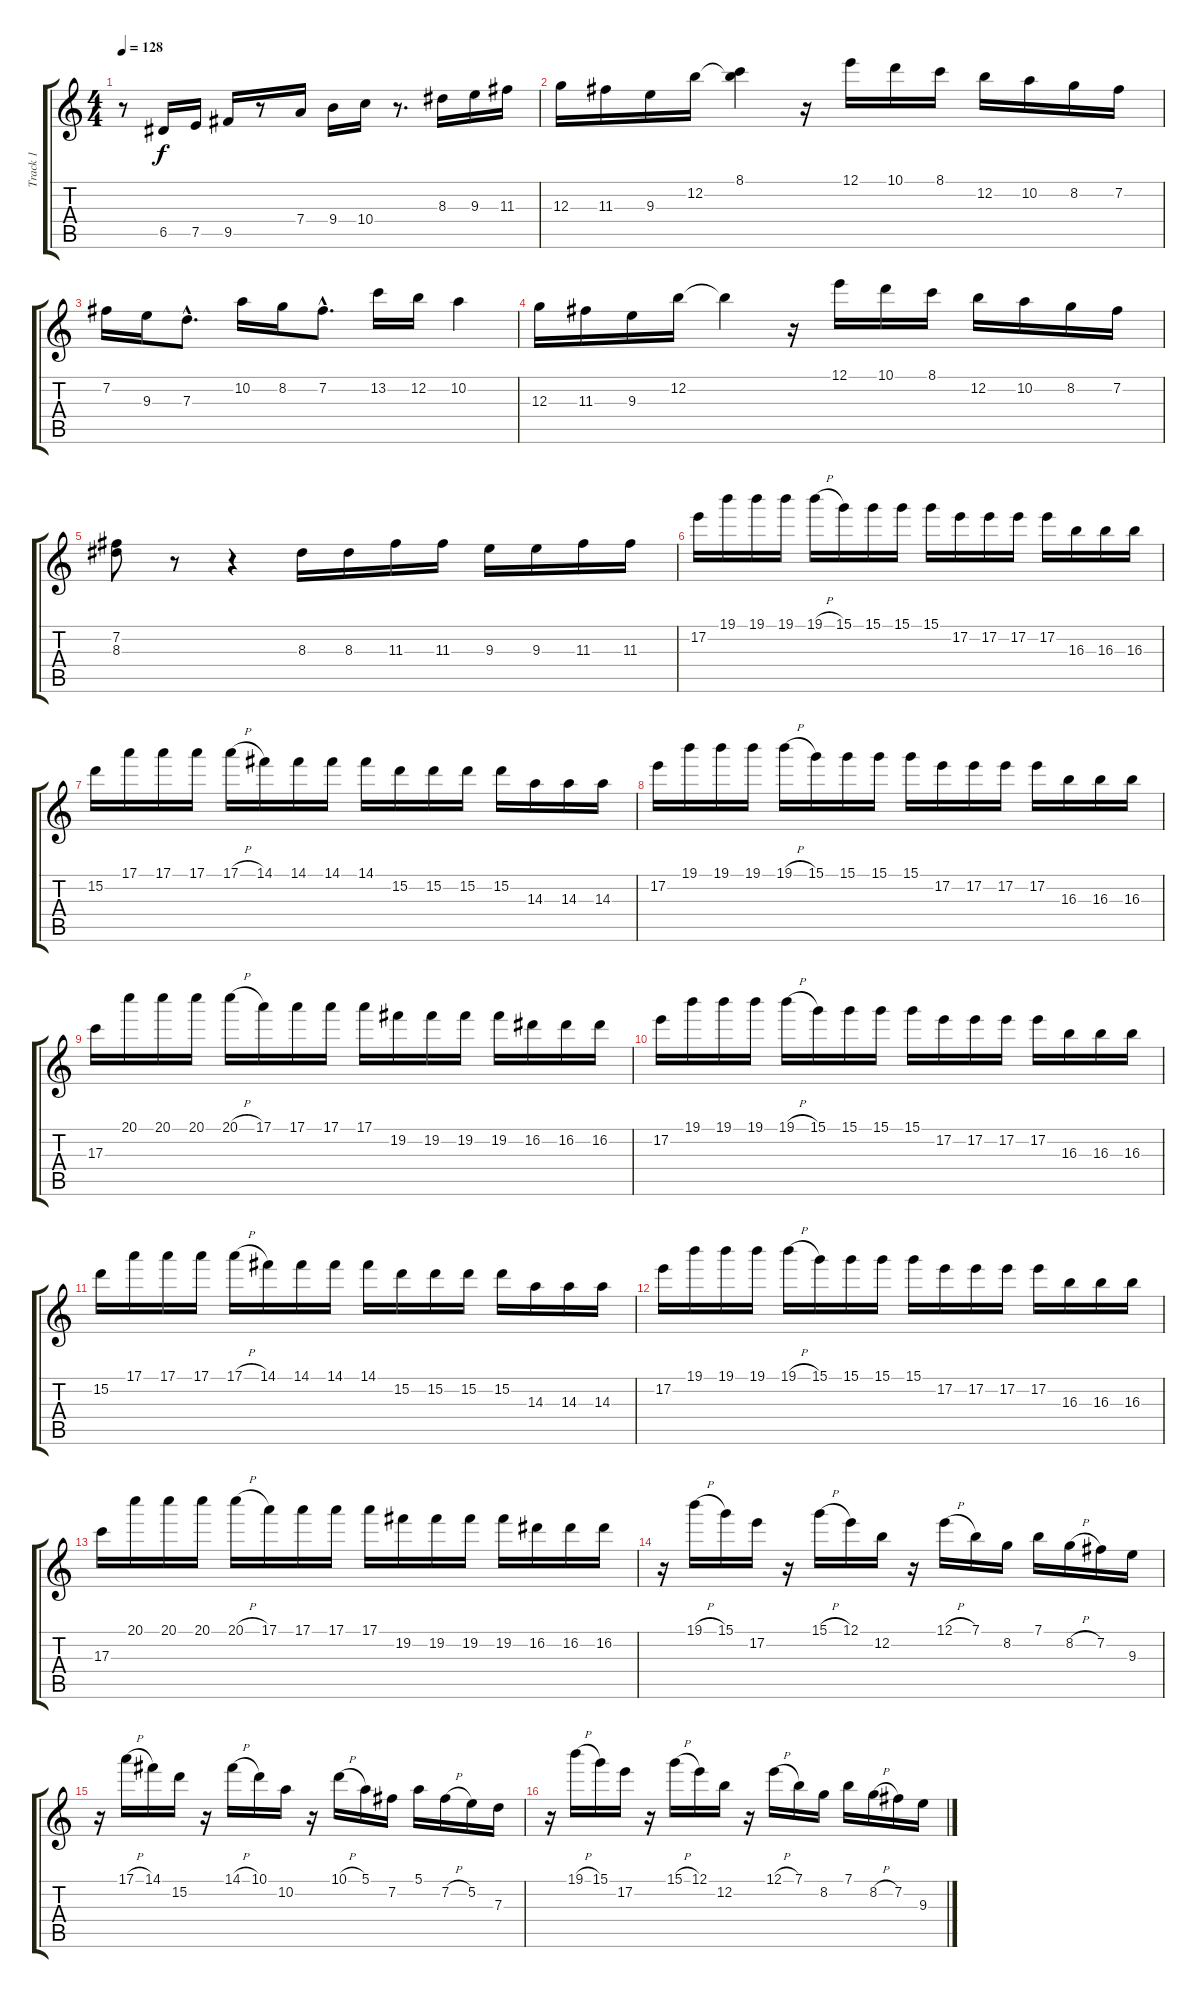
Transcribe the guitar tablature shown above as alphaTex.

\track ("Track 1" "Track 1") {instrument overdrivenguitar}
\staff {score tabs}
\tuning (E4 B3 G3 D3 A2 E2) {hide}
\ts (4 4)
\tempo 128
\clef g2
\ks c
r.8{dy f} 6.5.16 7.5.16 9.5.16 r.8 7.4.16 9.4.16 10.4.16 r.8{d} 8.3.16 9.3.16 11.3.16 |
12.3.16 11.3.16 9.3.16 12.2.16 (8.1{t} 12.2{t}).4 r.16 12.1.16 10.1.16 8.1.16 12.2.16 10.2.16 8.2.16 7.2.16 |
7.2.16 9.3.16 7.3{hac}.8{d} 10.2.16 8.2.16 7.2{hac}.8{d} 13.2.16 12.2.16 10.2.4 |
12.3.16 11.3.16 9.3.16 12.2.16 12.2{t}.4 r.16 12.1.16 10.1.16 8.1.16 12.2.16 10.2.16 8.2.16 7.2.16 |
(7.2 8.3).8 r.8 r.4 8.3.16 8.3.16 11.3.16 11.3.16 9.3.16 9.3.16 11.3.16 11.3.16 |
17.2.16 19.1.16 19.1.16 19.1.16 19.1{h}.16 15.1.16 15.1.16 15.1.16 15.1.16 17.2.16 17.2.16 17.2.16 17.2.16 16.3.16 16.3.16 16.3.16 |
15.2.16 17.1.16 17.1.16 17.1.16 17.1{h}.16 14.1.16 14.1.16 14.1.16 14.1.16 15.2.16 15.2.16 15.2.16 15.2.16 14.3.16 14.3.16 14.3.16 |
17.2.16 19.1.16 19.1.16 19.1.16 19.1{h}.16 15.1.16 15.1.16 15.1.16 15.1.16 17.2.16 17.2.16 17.2.16 17.2.16 16.3.16 16.3.16 16.3.16 |
17.3.16 20.1.16 20.1.16 20.1.16 20.1{h}.16 17.1.16 17.1.16 17.1.16 17.1.16 19.2.16 19.2.16 19.2.16 19.2.16 16.2.16 16.2.16 16.2.16 |
17.2.16 19.1.16 19.1.16 19.1.16 19.1{h}.16 15.1.16 15.1.16 15.1.16 15.1.16 17.2.16 17.2.16 17.2.16 17.2.16 16.3.16 16.3.16 16.3.16 |
15.2.16 17.1.16 17.1.16 17.1.16 17.1{h}.16 14.1.16 14.1.16 14.1.16 14.1.16 15.2.16 15.2.16 15.2.16 15.2.16 14.3.16 14.3.16 14.3.16 |
17.2.16 19.1.16 19.1.16 19.1.16 19.1{h}.16 15.1.16 15.1.16 15.1.16 15.1.16 17.2.16 17.2.16 17.2.16 17.2.16 16.3.16 16.3.16 16.3.16 |
17.3.16 20.1.16 20.1.16 20.1.16 20.1{h}.16 17.1.16 17.1.16 17.1.16 17.1.16 19.2.16 19.2.16 19.2.16 19.2.16 16.2.16 16.2.16 16.2.16 |
r.16 19.1{h}.16 15.1.16 17.2.16 r.16 15.1{h}.16 12.1.16 12.2.16 r.16 12.1{h}.16 7.1.16 8.2.16 7.1.16 8.2{h}.16 7.2.16 9.3.16 |
r.16 17.1{h}.16 14.1.16 15.2.16 r.16 14.1{h}.16 10.1.16 10.2.16 r.16 10.1{h}.16 5.1.16 7.2.16 5.1.16 7.2{h}.16 5.2.16 7.3.16 |
r.16 19.1{h}.16 15.1.16 17.2.16 r.16 15.1{h}.16 12.1.16 12.2.16 r.16 12.1{h}.16 7.1.16 8.2.16 7.1.16 8.2{h}.16 7.2.16 9.3.16
